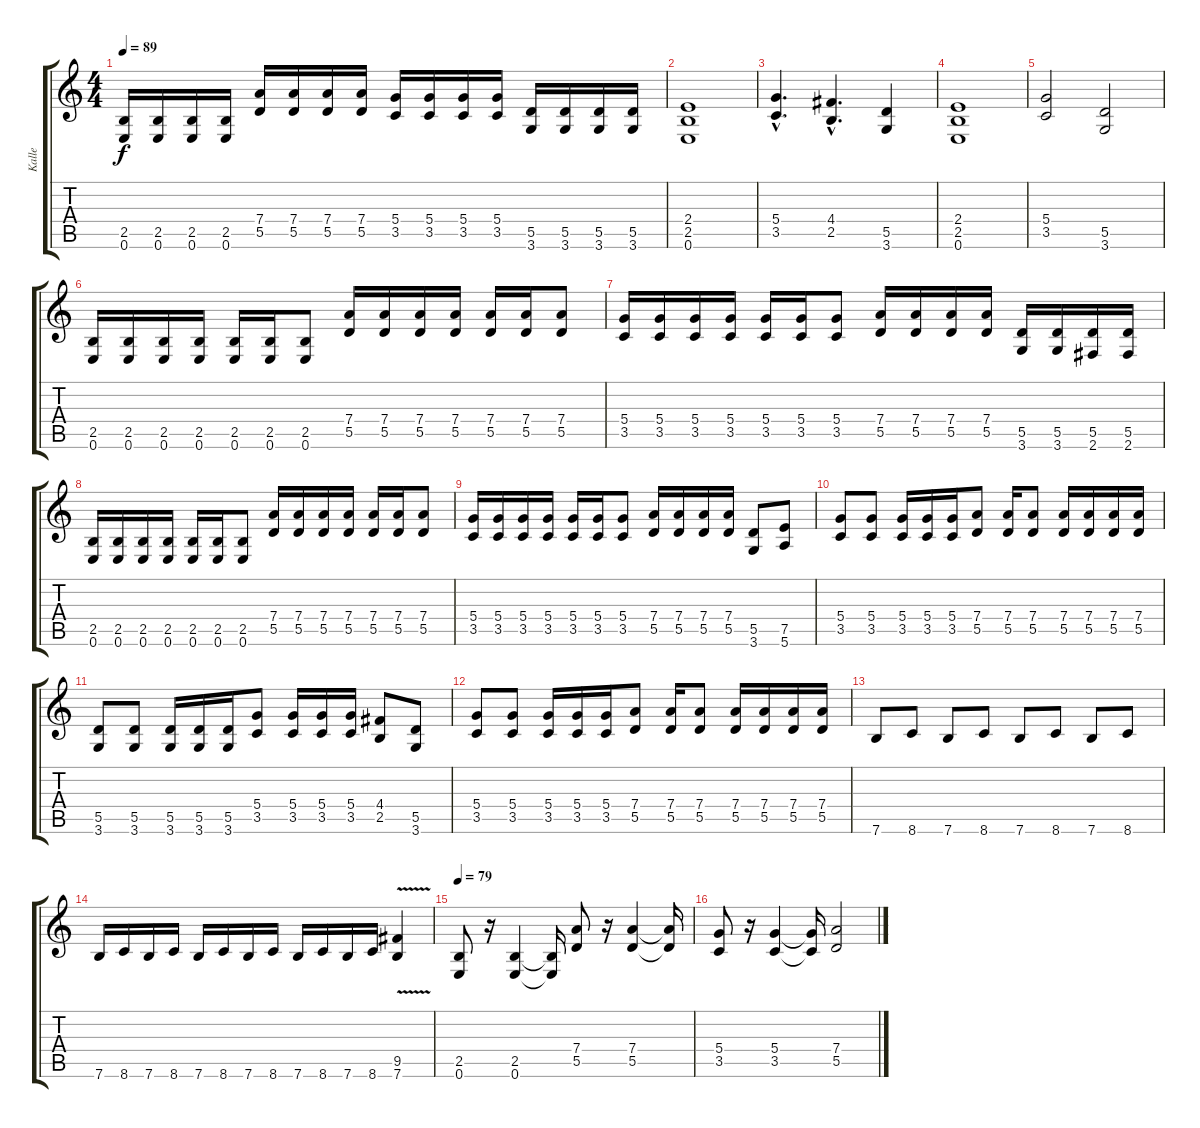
\track ("Kalle" "Kalle") {instrument distortionguitar}
\staff {score tabs}
\tuning (E4 B3 G3 D3 A2 E2) {hide}
\ts (4 4)
\tempo 89
\clef g2
\ks c
(2.5 0.6).16{dy f} (2.5 0.6).16 (2.5 0.6).16 (2.5 0.6).16 (7.4 5.5).16 (7.4 5.5).16 (7.4 5.5).16 (7.4 5.5).16 (5.4 3.5).16 (5.4 3.5).16 (5.4 3.5).16 (5.4 3.5).16 (5.5 3.6).16 (5.5 3.6).16 (5.5 3.6).16 (5.5 3.6).16 |
(2.4 2.5 0.6).1 |
(5.4{hac} 3.5{hac}).4{d} (4.4{hac} 2.5{hac}).4{d} (5.5 3.6).4 |
(2.4 2.5 0.6).1 |
(5.4 3.5).2 (5.5 3.6).2 |
(2.5 0.6).16 (2.5 0.6).16 (2.5 0.6).16 (2.5 0.6).16 (2.5 0.6).16 (2.5 0.6).16 (2.5 0.6).8 (7.4 5.5).16 (7.4 5.5).16 (7.4 5.5).16 (7.4 5.5).16 (7.4 5.5).16 (7.4 5.5).16 (7.4 5.5).8 |
(5.4 3.5).16 (5.4 3.5).16 (5.4 3.5).16 (5.4 3.5).16 (5.4 3.5).16 (5.4 3.5).16 (5.4 3.5).8 (7.4 5.5).16 (7.4 5.5).16 (7.4 5.5).16 (7.4 5.5).16 (5.5 3.6).16 (5.5 3.6).16 (5.5 2.6).16 (5.5 2.6).16 |
(2.5 0.6).16 (2.5 0.6).16 (2.5 0.6).16 (2.5 0.6).16 (2.5 0.6).16 (2.5 0.6).16 (2.5 0.6).8 (7.4 5.5).16 (7.4 5.5).16 (7.4 5.5).16 (7.4 5.5).16 (7.4 5.5).16 (7.4 5.5).16 (7.4 5.5).8 |
(5.4 3.5).16 (5.4 3.5).16 (5.4 3.5).16 (5.4 3.5).16 (5.4 3.5).16 (5.4 3.5).16 (5.4 3.5).8 (7.4 5.5).16 (7.4 5.5).16 (7.4 5.5).16 (7.4 5.5).16 (5.5 3.6).8 (7.5 5.6).8 |
(5.4 3.5).8 (5.4 3.5).8 (5.4 3.5).16 (5.4 3.5).16 (5.4 3.5).16 (7.4 5.5).8 (7.4 5.5).16 (7.4 5.5).8 (7.4 5.5).16 (7.4 5.5).16 (7.4 5.5).16 (7.4 5.5).16 |
(5.5 3.6).8 (5.5 3.6).8 (5.5 3.6).16 (5.5 3.6).16 (5.5 3.6).16 (5.4 3.5).8 (5.4 3.5).16 (5.4 3.5).16 (5.4 3.5).16 (4.4 2.5).8 (5.5 3.6).8 |
(5.4 3.5).8 (5.4 3.5).8 (5.4 3.5).16 (5.4 3.5).16 (5.4 3.5).16 (7.4 5.5).8 (7.4 5.5).16 (7.4 5.5).8 (7.4 5.5).16 (7.4 5.5).16 (7.4 5.5).16 (7.4 5.5).16 |
7.6.8 8.6.8 7.6.8 8.6.8 7.6.8 8.6.8 7.6.8 8.6.8 |
7.6.16 8.6.16 7.6.16 8.6.16 7.6.16 8.6.16 7.6.16 8.6.16 7.6.16 8.6.16 7.6.16 8.6.16 (9.5 7.6{v}).4 |
\tempo 79
(2.5 0.6).8{balance 13} r.16 (2.5 0.6).4 (2.5{t} 0.6{t}).16 (7.4 5.5).8 r.16 (7.4 5.5).4 (7.4{t} 5.5{t}).16 |
(5.4 3.5).8 r.16 (5.4 3.5).4 (5.4{t} 3.5{t}).16 (7.4 5.5).2
